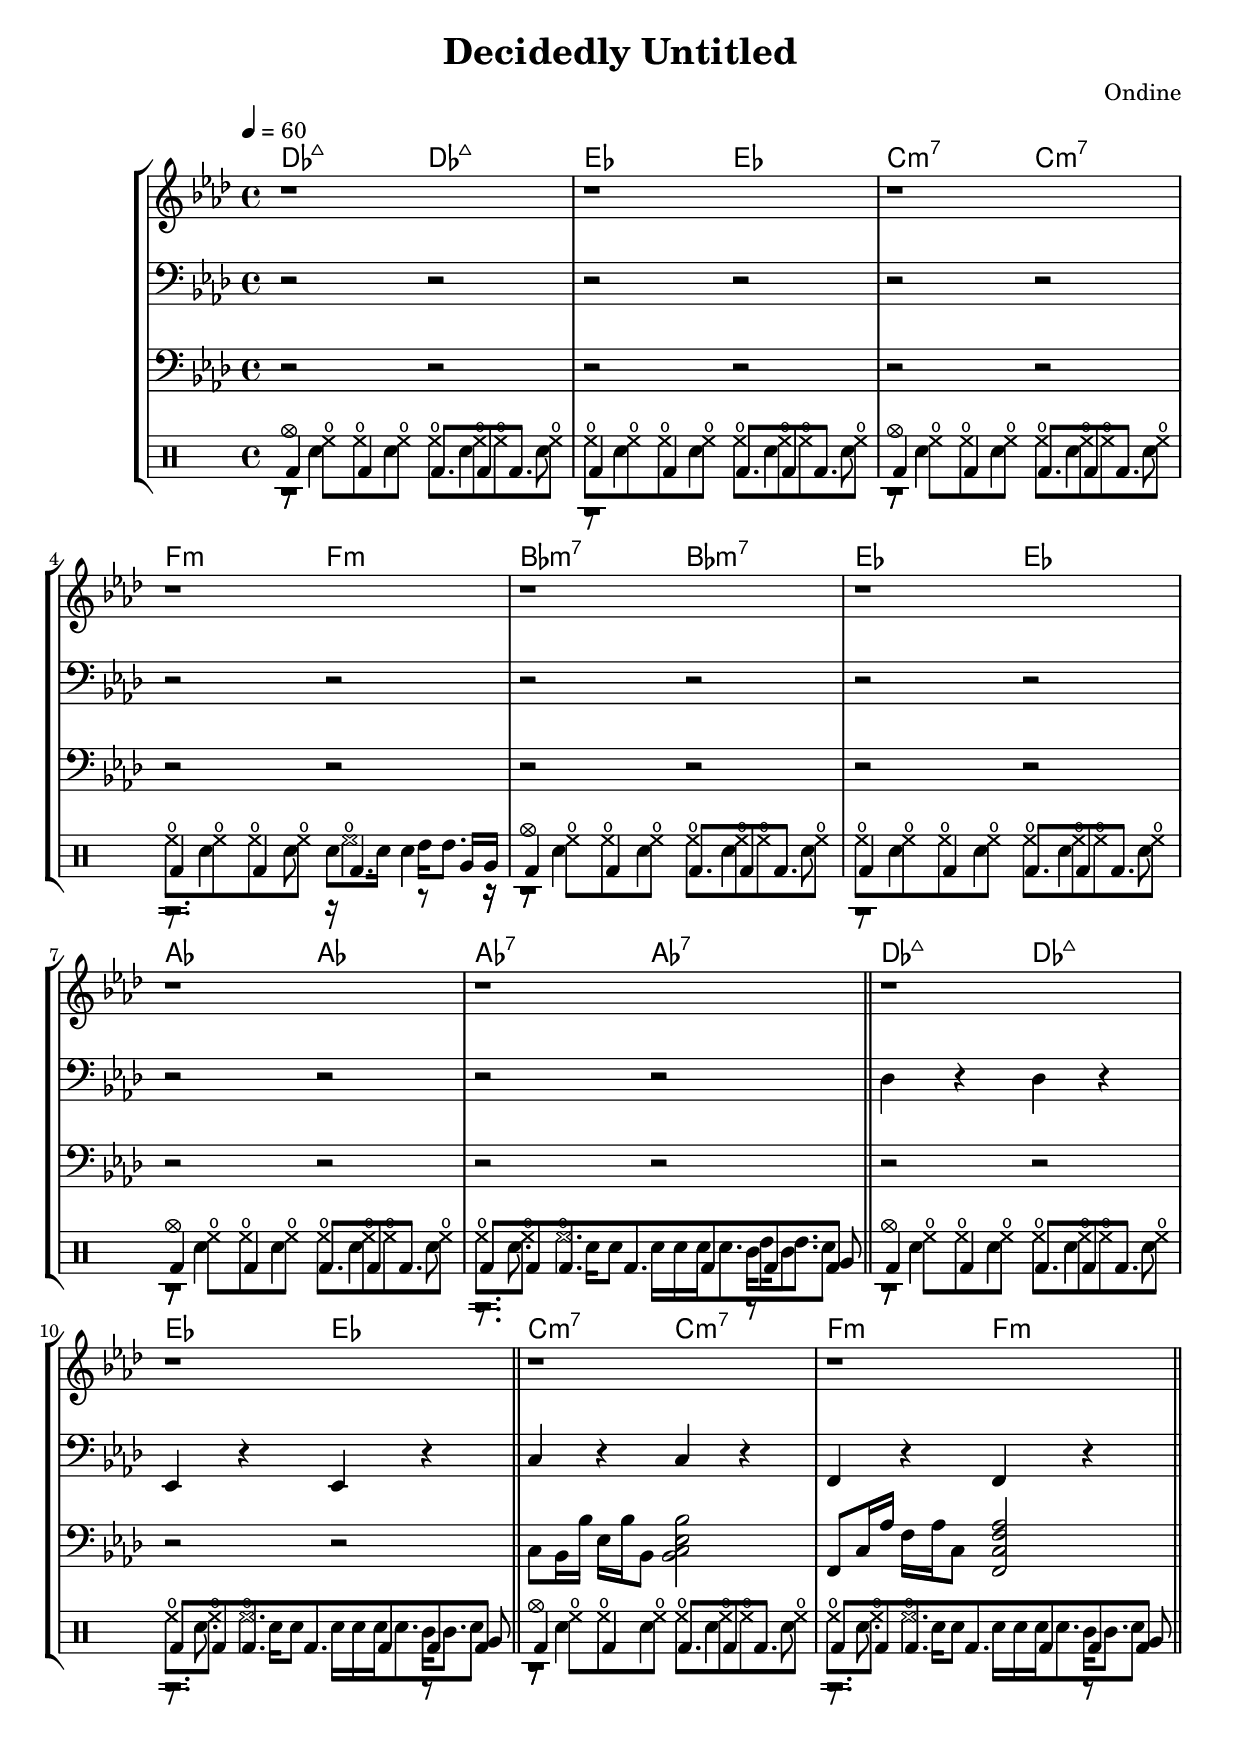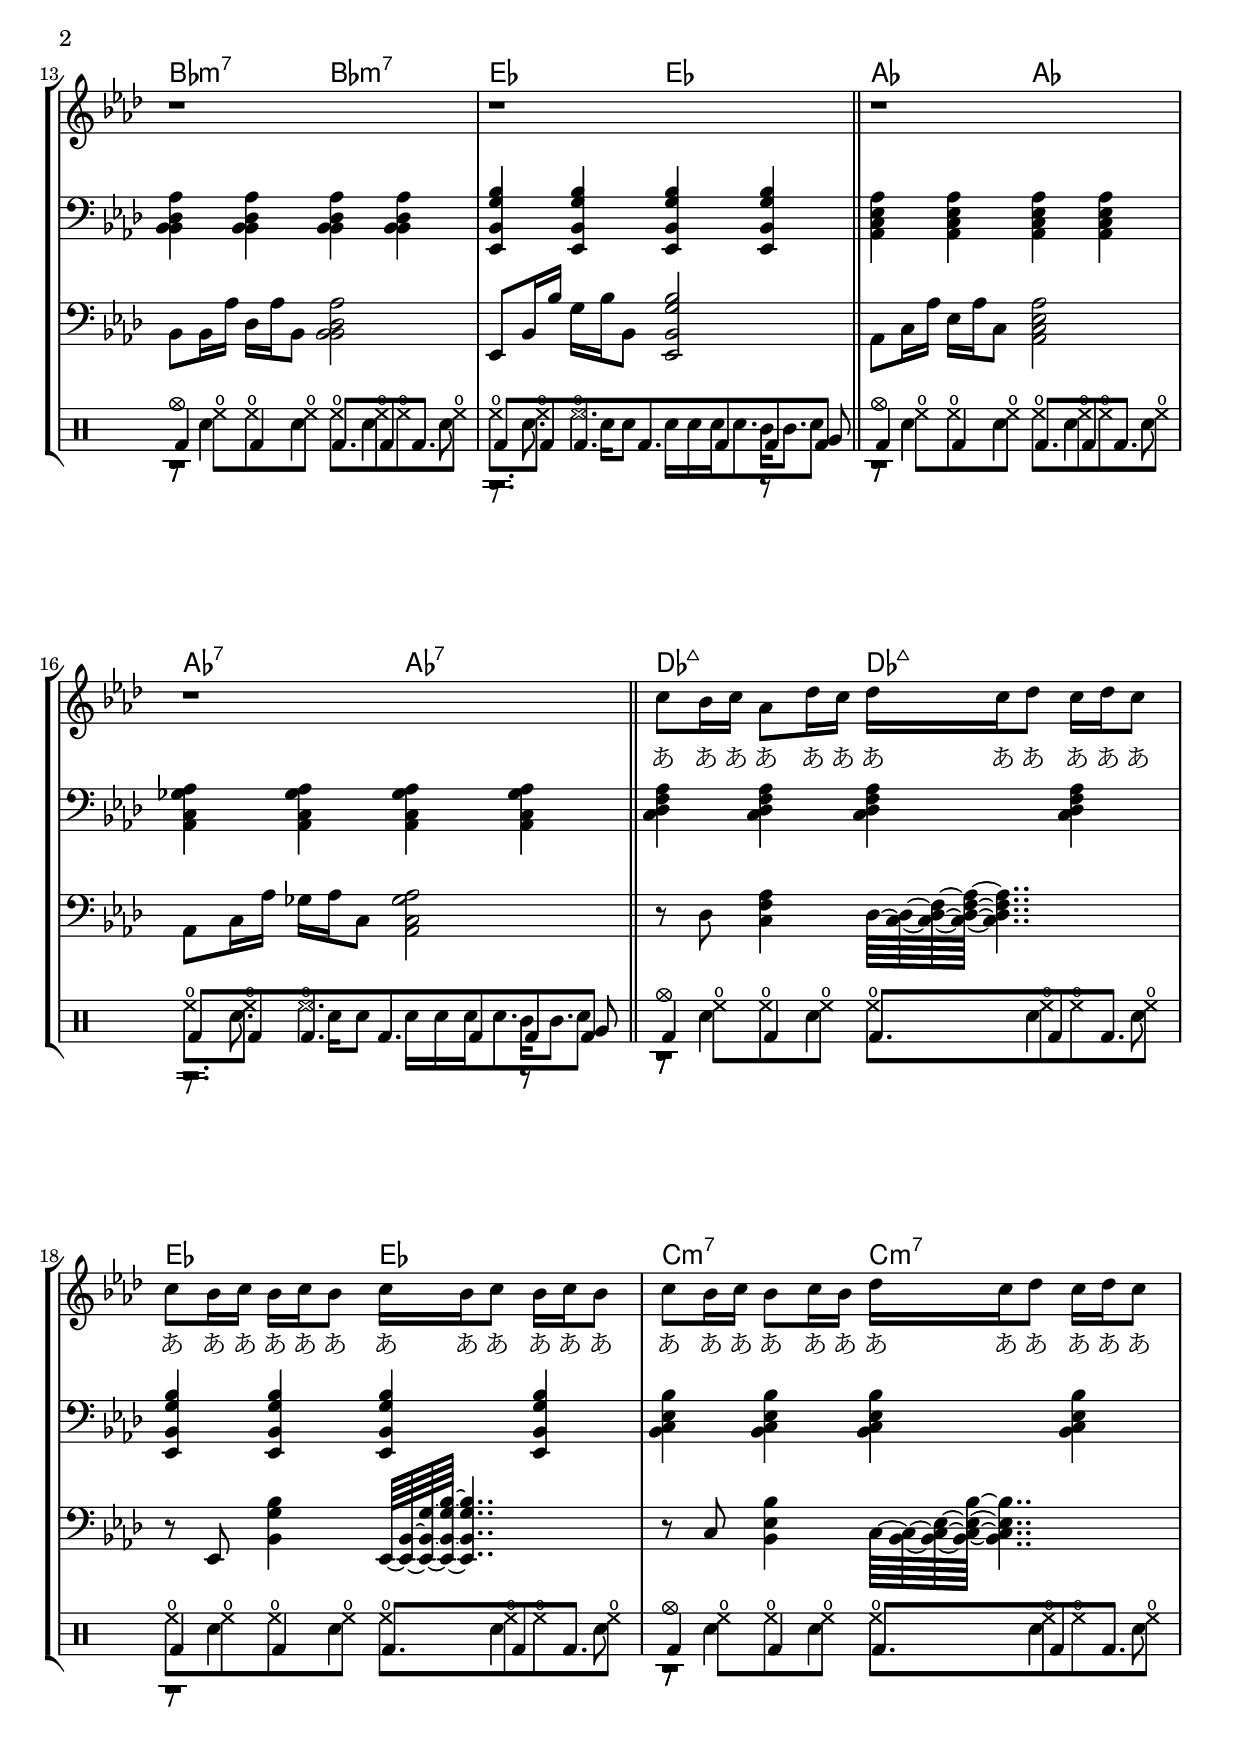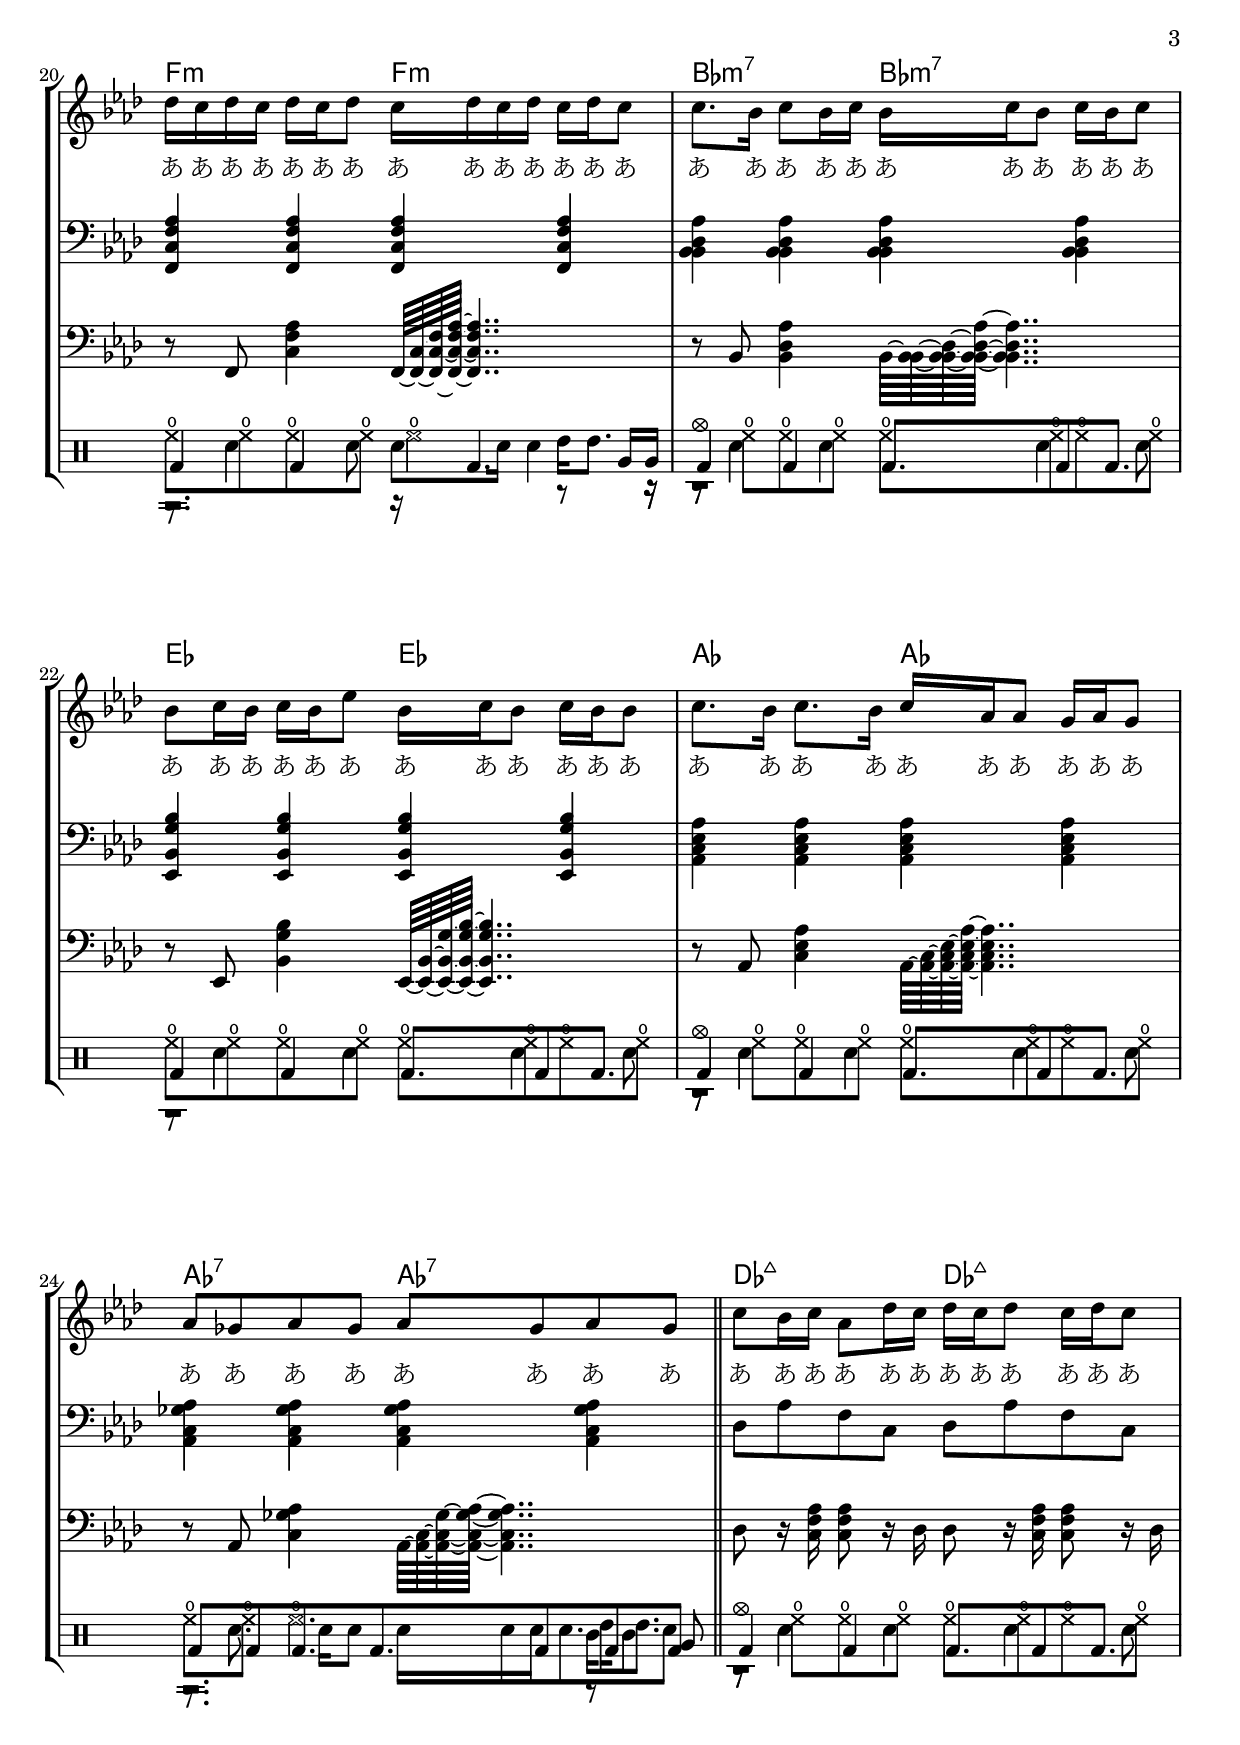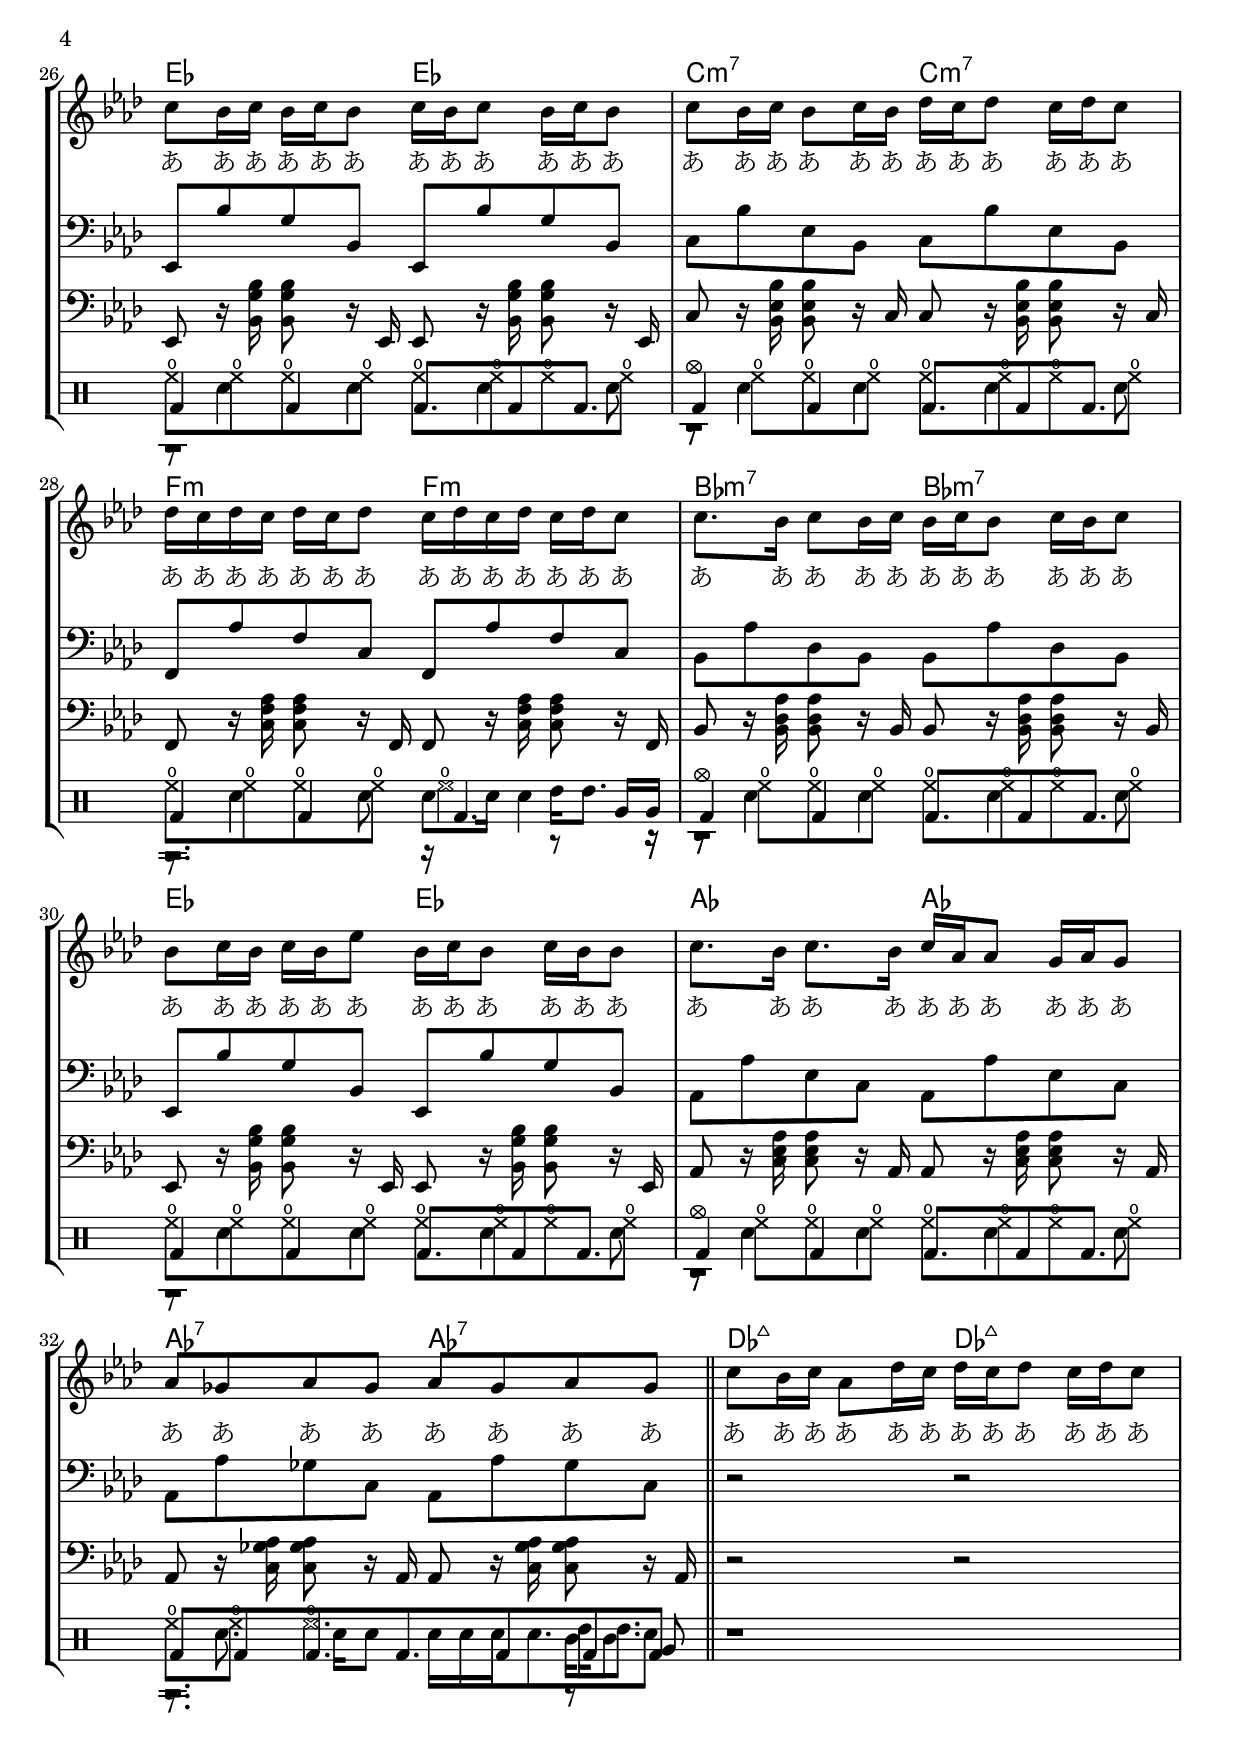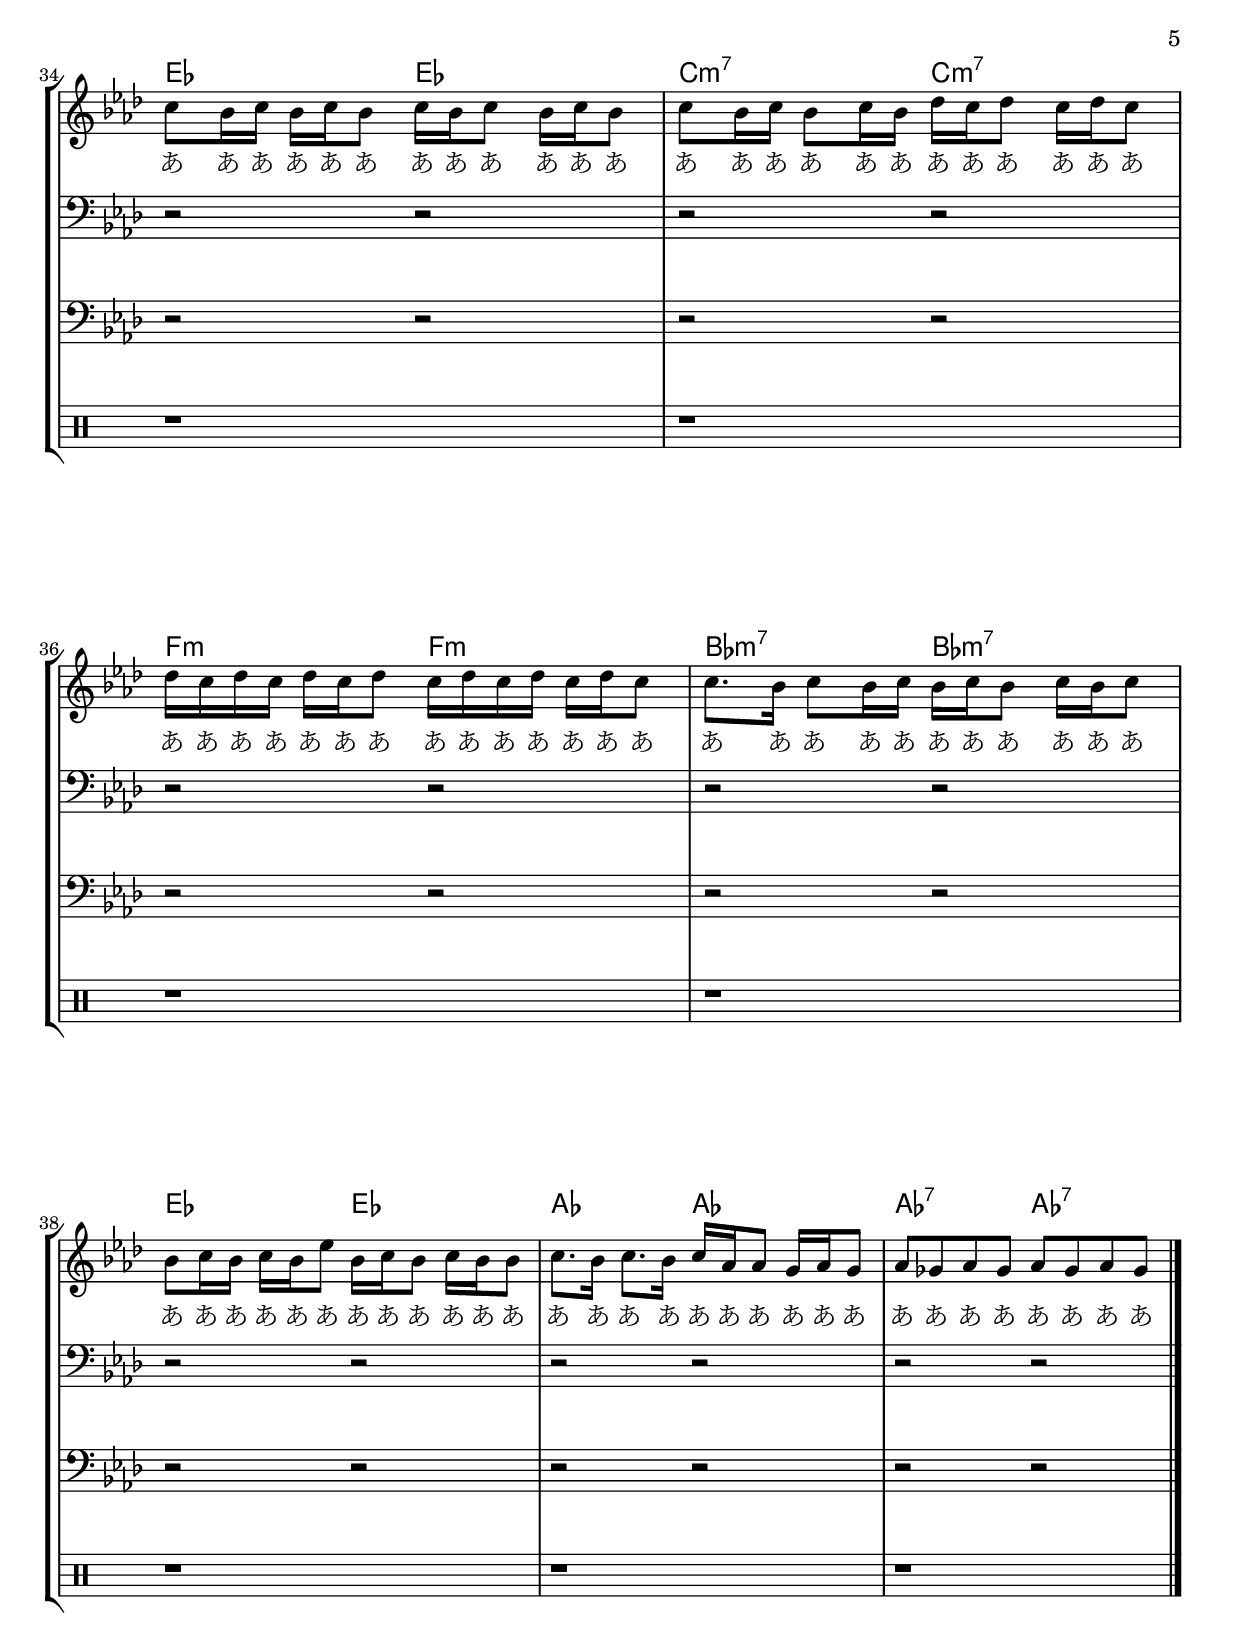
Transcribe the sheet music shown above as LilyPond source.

\version "2.12.1"

\header {
	title = \markup {"Decidedly Untitled"}
	composer = \markup \center-column {Ondine}
}

harmony = \chordmode {
	des2:maj7 des:maj7 es es c:min7 c:min7 f:m f:m bes:min7 bes:min7 es es as as as:7 as:7 

	des:maj7 des:maj7 es es 

	c:min7 c:min7 f:m f:m 

	bes:min7 bes:min7 es es 

	as as as:7 as:7 

	des:maj7 des:maj7 es es c:min7 c:min7 f:m f:m bes:min7 bes:min7 es es as as as:7 as:7 

	des:maj7 des:maj7 es es c:min7 c:min7 f:m f:m bes:min7 bes:min7 es es as as as:7 as:7 

	des:maj7 des:maj7 es es c:min7 c:min7 f:m f:m bes:min7 bes:min7 es es as as as:7 as:7 
}

melody = {
	\key as \major
	\tempo 4 = 60
	r1 | r1 | r1 | r1 | r1 | r1 | r1 | r1   
	r1 | r1   
	r1 | r1   
	r1 | r1   
	r1 | r1   
	\set Staff.midiInstrument = #"Steel Drums"
	 c''8  bes'16  c''16  as'8  des''16  c''16  des''16  c''16  des''8  c''16  des''16  c''8 
	c''8  bes'16  c''16  bes'16  c''16  bes'8  c''16  bes'16  c''8  bes'16  c''16  bes'8 
	c''8  bes'16  c''16  bes'8  c''16  bes'16  des''16  c''16  des''8  c''16  des''16  c''8 
	des''16  c''16  des''16  c''16  des''16  c''16  des''8  c''16  des''16  c''16  des''16  c''16  des''16  c''8 
	c''8.  bes'16  c''8  bes'16  c''16  bes'16  c''16  bes'8  c''16  bes'16  c''8 
	bes'8  c''16  bes'16  c''16  bes'16  es''8  bes'16  c''16  bes'8  c''16  bes'16  bes'8 
	c''8.  bes'16  c''8.  bes'16  c''16  as'16  as'8  g'16  as'16  g'8 
	as'8  ges'8  as'8  ges'8  as'8  ges'8  as'8  ges'8
	\set Staff.midiInstrument = #"Steel Drums"
	 c''8  bes'16  c''16  as'8  des''16  c''16  des''16  c''16  des''8  c''16  des''16  c''8 
	c''8  bes'16  c''16  bes'16  c''16  bes'8  c''16  bes'16  c''8  bes'16  c''16  bes'8 
	c''8  bes'16  c''16  bes'8  c''16  bes'16  des''16  c''16  des''8  c''16  des''16  c''8 
	des''16  c''16  des''16  c''16  des''16  c''16  des''8  c''16  des''16  c''16  des''16  c''16  des''16  c''8 
	c''8.  bes'16  c''8  bes'16  c''16  bes'16  c''16  bes'8  c''16  bes'16  c''8 
	bes'8  c''16  bes'16  c''16  bes'16  es''8  bes'16  c''16  bes'8  c''16  bes'16  bes'8 
	c''8.  bes'16  c''8.  bes'16  c''16  as'16  as'8  g'16  as'16  g'8 
	as'8  ges'8  as'8  ges'8  as'8  ges'8  as'8  ges'8
	\set Staff.midiInstrument = #"Steel Drums"
	 c''8  bes'16  c''16  as'8  des''16  c''16  des''16  c''16  des''8  c''16  des''16  c''8 
	c''8  bes'16  c''16  bes'16  c''16  bes'8  c''16  bes'16  c''8  bes'16  c''16  bes'8 
	c''8  bes'16  c''16  bes'8  c''16  bes'16  des''16  c''16  des''8  c''16  des''16  c''8 
	des''16  c''16  des''16  c''16  des''16  c''16  des''8  c''16  des''16  c''16  des''16  c''16  des''16  c''8 
	c''8.  bes'16  c''8  bes'16  c''16  bes'16  c''16  bes'8  c''16  bes'16  c''8 
	bes'8  c''16  bes'16  c''16  bes'16  es''8  bes'16  c''16  bes'8  c''16  bes'16  bes'8 
	c''8.  bes'16  c''8.  bes'16  c''16  as'16  as'8  g'16  as'16  g'8 
	as'8  ges'8  as'8  ges'8  as'8  ges'8  as'8  ges'8
	\bar "|."
}

words = \lyricmode {
	
	
	
	
	
	あ  あ  あ  あ  あ  あ  あ  あ  あ  あ  あ  あ  あ  あ  あ  あ  あ  あ  あ  あ  あ  あ  あ  あ  あ  あ  あ  あ  あ  あ  あ  あ  あ  あ  あ  あ  あ  あ  あ  あ  あ  あ  あ  あ  あ  あ  あ  あ  あ  あ  あ  あ  あ  あ  あ  あ  あ  あ  あ  あ  あ  あ  あ  あ  あ  あ  あ  あ  あ  あ  あ  あ  あ  あ  あ  あ  あ  あ  あ  あ  あ  あ  あ  あ  あ  あ  あ  あ  あ  あ  あ  
	あ  あ  あ  あ  あ  あ  あ  あ  あ  あ  あ  あ  あ  あ  あ  あ  あ  あ  あ  あ  あ  あ  あ  あ  あ  あ  あ  あ  あ  あ  あ  あ  あ  あ  あ  あ  あ  あ  あ  あ  あ  あ  あ  あ  あ  あ  あ  あ  あ  あ  あ  あ  あ  あ  あ  あ  あ  あ  あ  あ  あ  あ  あ  あ  あ  あ  あ  あ  あ  あ  あ  あ  あ  あ  あ  あ  あ  あ  あ  あ  あ  あ  あ  あ  あ  あ  あ  あ  あ  あ  あ  
	あ  あ  あ  あ  あ  あ  あ  あ  あ  あ  あ  あ  あ  あ  あ  あ  あ  あ  あ  あ  あ  あ  あ  あ  あ  あ  あ  あ  あ  あ  あ  あ  あ  あ  あ  あ  あ  あ  あ  あ  あ  あ  あ  あ  あ  あ  あ  あ  あ  あ  あ  あ  あ  あ  あ  あ  あ  あ  あ  あ  あ  あ  あ  あ  あ  あ  あ  あ  あ  あ  あ  あ  あ  あ  あ  あ  あ  あ  あ  あ  あ  あ  あ  あ  あ  あ  あ  あ  あ  あ  あ  
}

tempochange = {
	\tempo 4 = 60
	r1 | r1 | r1 | r1 | r1 | r1 | r1 | r1 \bar "||"
	\tempo 4 = 60
	r1 | r1 \bar "||"
	\tempo 4 = 60
	r1 | r1 \bar "||"
	\tempo 4 = 60
	r1 | r1 \bar "||"
	\tempo 4 = 60
	r1 | r1 \bar "||"
	\tempo 4 = 60
	r1 | r1 | r1 | r1 | r1 | r1 | r1 | r1 \bar "||"
	\tempo 4 = 60
	r1 | r1 | r1 | r1 | r1 | r1 | r1 | r1 \bar "||"
	\tempo 4 = 60
	r1 | r1 | r1 | r1 | r1 | r1 | r1 | r1 \bar "|."
}

mainacc = {
	\clef bass
	\set Staff.midiInstrument = #"Acoustic grand"
	\key as \major
	\tempo 4 = 60
	r2
	r2
	r2
	r2
	r2
	r2
	r2
	r2
	r2
	r2
	r2
	r2
	r2
	r2
	r2
	r2
	\bar "||"

	\set Staff.midiInstrument = #"Woodblock"
	des4 r4
	des4 r4
	es,4 r4
	es,4 r4
	\bar "||"

	\set Staff.midiInstrument = #"Woodblock"
	c4 r4
	c4 r4
	f,4 r4
	f,4 r4
	\bar "||"

	\set Staff.midiInstrument = #"Tinkle Bell"
	<bes, bes, des as>4 <bes, bes, des as>4
	<bes, bes, des as>4 <bes, bes, des as>4
	<es, bes, g bes>4 <es, bes, g bes>4
	<es, bes, g bes>4 <es, bes, g bes>4
	\bar "||"

	\set Staff.midiInstrument = #"Tinkle Bell"
	<as, c es as>4 <as, c es as>4
	<as, c es as>4 <as, c es as>4
	<as, c ges as>4 <as, c ges as>4
	<as, c ges as>4 <as, c ges as>4
	\bar "||"

	\set Staff.midiInstrument = #"Acoustic Bass"
	<des c f as>4 <des c f as>4
	<des c f as>4 <des c f as>4
	<es, bes, g bes>4 <es, bes, g bes>4
	<es, bes, g bes>4 <es, bes, g bes>4
	<c bes, es bes>4 <c bes, es bes>4
	<c bes, es bes>4 <c bes, es bes>4
	<f, c f as>4 <f, c f as>4
	<f, c f as>4 <f, c f as>4
	<bes, bes, des as>4 <bes, bes, des as>4
	<bes, bes, des as>4 <bes, bes, des as>4
	<es, bes, g bes>4 <es, bes, g bes>4
	<es, bes, g bes>4 <es, bes, g bes>4
	<as, c es as>4 <as, c es as>4
	<as, c es as>4 <as, c es as>4
	<as, c ges as>4 <as, c ges as>4
	<as, c ges as>4 <as, c ges as>4
	\bar "||"

	\set Staff.midiInstrument = #"Acoustic Bass"
	des8 as f c
	des8 as f c
	es,8 bes g bes,
	es,8 bes g bes,
	c8 bes es bes,
	c8 bes es bes,
	f,8 as f c
	f,8 as f c
	bes,8 as des bes,
	bes,8 as des bes,
	es,8 bes g bes,
	es,8 bes g bes,
	as,8 as es c
	as,8 as es c
	as,8 as ges c
	as,8 as ges c
	\bar "||"

	\set Staff.midiInstrument = #"Acoustic grand"
	r2
	r2
	r2
	r2
	r2
	r2
	r2
	r2
	r2
	r2
	r2
	r2
	r2
	r2
	r2
	r2
	\bar "|."
}

subacc = {
	\clef bass
	\set Staff.midiInstrument = #"Acoustic grand"
	\key as \major
	\tempo 4 = 60
	r2
	r2
	r2
	r2
	r2
	r2
	r2
	r2
	r2
	r2
	r2
	r2
	r2
	r2
	r2
	r2
	\bar "||"

	\set Staff.midiInstrument = #"Acoustic grand"
	r2
	r2
	r2
	r2
	\bar "||"

	\set Staff.midiInstrument = #"Melodic Tom"
	c8 bes,16 bes es bes bes,8
	<c bes, es bes>2
	f,8 c16 as f as c8
	<f, c f as>2
	\bar "||"

	\set Staff.midiInstrument = #"Melodic Tom"
	bes,8 bes,16 as des as bes,8
	<bes, bes, des as>2
	es,8 bes,16 bes g bes bes,8
	<es, bes, g bes>2
	\bar "||"

	\set Staff.midiInstrument = #"Steel Drums"
	as,8 c16 as es as c8
	<as, c es as>2
	as,8 c16 as ges as c8
	<as, c ges as>2
	\bar "||"

	\set Staff.midiInstrument = #"Melodic Tom"
	r8 des8 <c f as>4
	des64~ <des~ c~> <des~ c~ f~> <des c f as>~ <des c f as>4..
	r8 es,8 <bes, g bes>4
	es,64~ <es,~ bes,~> <es,~ bes,~ g~> <es, bes, g bes>~ <es, bes, g bes>4..
	r8 c8 <bes, es bes>4
	c64~ <c~ bes,~> <c~ bes,~ es~> <c bes, es bes>~ <c bes, es bes>4..
	r8 f,8 <c f as>4
	f,64~ <f,~ c~> <f,~ c~ f~> <f, c f as>~ <f, c f as>4..
	r8 bes,8 <bes, des as>4
	bes,64~ <bes,~ bes,~> <bes,~ bes,~ des~> <bes, bes, des as>~ <bes, bes, des as>4..
	r8 es,8 <bes, g bes>4
	es,64~ <es,~ bes,~> <es,~ bes,~ g~> <es, bes, g bes>~ <es, bes, g bes>4..
	r8 as,8 <c es as>4
	as,64~ <as,~ c~> <as,~ c~ es~> <as, c es as>~ <as, c es as>4..
	r8 as,8 <c ges as>4
	as,64~ <as,~ c~> <as,~ c~ ges~> <as, c ges as>~ <as, c ges as>4..
	\bar "||"

	\set Staff.midiInstrument = #"Timpani"
	des8 r16 <c f as>16 <c f as>8 r16 des16
	des8 r16 <c f as>16 <c f as>8 r16 des16
	es,8 r16 <bes, g bes>16 <bes, g bes>8 r16 es,16
	es,8 r16 <bes, g bes>16 <bes, g bes>8 r16 es,16
	c8 r16 <bes, es bes>16 <bes, es bes>8 r16 c16
	c8 r16 <bes, es bes>16 <bes, es bes>8 r16 c16
	f,8 r16 <c f as>16 <c f as>8 r16 f,16
	f,8 r16 <c f as>16 <c f as>8 r16 f,16
	bes,8 r16 <bes, des as>16 <bes, des as>8 r16 bes,16
	bes,8 r16 <bes, des as>16 <bes, des as>8 r16 bes,16
	es,8 r16 <bes, g bes>16 <bes, g bes>8 r16 es,16
	es,8 r16 <bes, g bes>16 <bes, g bes>8 r16 es,16
	as,8 r16 <c es as>16 <c es as>8 r16 as,16
	as,8 r16 <c es as>16 <c es as>8 r16 as,16
	as,8 r16 <c ges as>16 <c ges as>8 r16 as,16
	as,8 r16 <c ges as>16 <c ges as>8 r16 as,16
	\bar "||"

	\set Staff.midiInstrument = #"Acoustic grand"
	r2
	r2
	r2
	r2
	r2
	r2
	r2
	r2
	r2
	r2
	r2
	r2
	r2
	r2
	r2
	r2
	\bar "|."
}

percA = {
	\drummode {
	r8 hho8 hho8 hho8 hho8 hho8 hho8 hho8  |hho8 hho8 hho8 hho8 hho8 hho8 hho8 hho8  |r8 hho8 hho8 hho8 hho8 hho8 hho8 hho8  |hho8 hho8 hho8 hho8 hho2  |r8 hho8 hho8 hho8 hho8 hho8 hho8 hho8  |hho8 hho8 hho8 hho8 hho8 hho8 hho8 hho8  |r8 hho8 hho8 hho8 hho8 hho8 hho8 hho8  |hho8 hho8 hho2.  \bar "||"
	r8 hho8 hho8 hho8 hho8 hho8 hho8 hho8  |hho8 hho8 hho2.  \bar "||"
	r8 hho8 hho8 hho8 hho8 hho8 hho8 hho8  |hho8 hho8 hho2.  \bar "||"
	r8 hho8 hho8 hho8 hho8 hho8 hho8 hho8  |hho8 hho8 hho2.  \bar "||"
	r8 hho8 hho8 hho8 hho8 hho8 hho8 hho8  |hho8 hho8 hho2.  \bar "||"
	r8 hho8 hho8 hho8 hho8 hho8 hho8 hho8  |hho8 hho8 hho8 hho8 hho8 hho8 hho8 hho8  |r8 hho8 hho8 hho8 hho8 hho8 hho8 hho8  |hho8 hho8 hho8 hho8 hho2  |r8 hho8 hho8 hho8 hho8 hho8 hho8 hho8  |hho8 hho8 hho8 hho8 hho8 hho8 hho8 hho8  |r8 hho8 hho8 hho8 hho8 hho8 hho8 hho8  |hho8 hho8 hho2.  \bar "||"
	r8 hho8 hho8 hho8 hho8 hho8 hho8 hho8  |hho8 hho8 hho8 hho8 hho8 hho8 hho8 hho8  |r8 hho8 hho8 hho8 hho8 hho8 hho8 hho8  |hho8 hho8 hho8 hho8 hho2  |r8 hho8 hho8 hho8 hho8 hho8 hho8 hho8  |hho8 hho8 hho8 hho8 hho8 hho8 hho8 hho8  |r8 hho8 hho8 hho8 hho8 hho8 hho8 hho8  |hho8 hho8 hho2.  \bar "||"
	r1 |r1 |r1 |r1 |r1 |r1 |r1 |r1 \bar "|."
	}
}

percB = {
	\drummode {
	r8 sn4 sn4 sn4 sn8  |r8 sn4 sn4 sn4 sn8  |r8 sn4 sn4 sn4 sn8  |r8 sn4 sn8 sn8 sn16 sn4 r16  |r8 sn4 sn4 sn4 sn8  |r8 sn4 sn4 sn4 sn8  |r8 sn4 sn4 sn4 sn8  |r8 sn8. sn16 sn8 sn16 sn16 sn16 sn8. sn8  \bar "||"
	r8 sn4 sn4 sn4 sn8  |r8 sn8. sn16 sn8 sn16 sn16 sn16 sn8. sn8  \bar "||"
	r8 sn4 sn4 sn4 sn8  |r8 sn8. sn16 sn8 sn16 sn16 sn16 sn8. sn8  \bar "||"
	r8 sn4 sn4 sn4 sn8  |r8 sn8. sn16 sn8 sn16 sn16 sn16 sn8. sn8  \bar "||"
	r8 sn4 sn4 sn4 sn8  |r8 sn8. sn16 sn8 sn16 sn16 sn16 sn8. sn8  \bar "||"
	r8 sn4 sn4 sn4 sn8  |r8 sn4 sn4 sn4 sn8  |r8 sn4 sn4 sn4 sn8  |r8 sn4 sn8 sn8 sn16 sn4 r16  |r8 sn4 sn4 sn4 sn8  |r8 sn4 sn4 sn4 sn8  |r8 sn4 sn4 sn4 sn8  |r8 sn8. sn16 sn8 sn16 sn16 sn16 sn8. sn8  \bar "||"
	r8 sn4 sn4 sn4 sn8  |r8 sn4 sn4 sn4 sn8  |r8 sn4 sn4 sn4 sn8  |r8 sn4 sn8 sn8 sn16 sn4 r16  |r8 sn4 sn4 sn4 sn8  |r8 sn4 sn4 sn4 sn8  |r8 sn4 sn4 sn4 sn8  |r8 sn8. sn16 sn8 sn16 sn16 sn16 sn8. sn8  \bar "||"
	r1 |r1 |r1 |r1 |r1 |r1 |r1 |r1 \bar "|."
	}
}

percC = {
	\drummode {
	bd4 bd4 bd8. bd8 bd8.  |bd4 bd4 bd8. bd8 bd8.  |bd4 bd4 bd8. bd8 bd8.  |bd4 bd4 r16 bd4. r16  |bd4 bd4 bd8. bd8 bd8.  |bd4 bd4 bd8. bd8 bd8.  |bd4 bd4 bd8. bd8 bd8.  |bd8 bd8 bd8. bd8. bd8 bd8 bd8  \bar "||"
	bd4 bd4 bd8. bd8 bd8.  |bd8 bd8 bd8. bd8. bd8 bd8 bd8  \bar "||"
	bd4 bd4 bd8. bd8 bd8.  |bd8 bd8 bd8. bd8. bd8 bd8 bd8  \bar "||"
	bd4 bd4 bd8. bd8 bd8.  |bd8 bd8 bd8. bd8. bd8 bd8 bd8  \bar "||"
	bd4 bd4 bd8. bd8 bd8.  |bd8 bd8 bd8. bd8. bd8 bd8 bd8  \bar "||"
	bd4 bd4 bd8. bd8 bd8.  |bd4 bd4 bd8. bd8 bd8.  |bd4 bd4 bd8. bd8 bd8.  |bd4 bd4 r16 bd4. r16  |bd4 bd4 bd8. bd8 bd8.  |bd4 bd4 bd8. bd8 bd8.  |bd4 bd4 bd8. bd8 bd8.  |bd8 bd8 bd8. bd8. bd8 bd8 bd8  \bar "||"
	bd4 bd4 bd8. bd8 bd8.  |bd4 bd4 bd8. bd8 bd8.  |bd4 bd4 bd8. bd8 bd8.  |bd4 bd4 r16 bd4. r16  |bd4 bd4 bd8. bd8 bd8.  |bd4 bd4 bd8. bd8 bd8.  |bd4 bd4 bd8. bd8 bd8.  |bd8 bd8 bd8. bd8. bd8 bd8 bd8  \bar "||"
	r1 |r1 |r1 |r1 |r1 |r1 |r1 |r1 \bar "|."
	}
}

percD = {
	\drummode {
	cymc1  |r1  |cymc1  |r1  |cymc1  |r1  |cymc1  |r1  \bar "||"
	cymc1  |r1  \bar "||"
	cymc1  |r1  \bar "||"
	cymc1  |r1  \bar "||"
	cymc1  |r1  \bar "||"
	cymc1  |r1  |cymc1  |r1  |cymc1  |r1  |cymc1  |r1  \bar "||"
	cymc1  |r1  |cymc1  |r1  |cymc1  |r1  |cymc1  |r1  \bar "||"
	r1 |r1 |r1 |r1 |r1 |r1 |r1 |r1 \bar "|."
	}
}

percE = {
	\drummode {
	r1 |r1 |r1 |r2. tommh16 tommh8.  |r1 |r1 |r1 |r2. tommh16 tommh8.  \bar "||"
	r1 |r1 \bar "||"
	r1 |r1 \bar "||"
	r1 |r1 \bar "||"
	r1 |r1 \bar "||"
	r1 |r1 |r1 |r2. tommh16 tommh8.  |r1 |r1 |r1 |r2. tommh16 tommh8.  \bar "||"
	r1 |r1 |r1 |r2. tommh16 tommh8.  |r1 |r1 |r1 |r2. tommh16 tommh8.  \bar "||"
	r1 |r1 |r1 |r1 |r1 |r1 |r1 |r1 \bar "|."
	}
}

percF = {
	\drummode {
	r1 |r1 |r1 |r2. r8 tomfh16 tomfh16  |r1 |r1 |r1 |r2. r8 tomfh8  \bar "||"
	r1 |r2. r8 tomfh8  \bar "||"
	r1 |r2. r8 tomfh8  \bar "||"
	r1 |r2. r8 tomfh8  \bar "||"
	r1 |r2. r8 tomfh8  \bar "||"
	r1 |r1 |r1 |r2. r8 tomfh16 tomfh16  |r1 |r1 |r1 |r2. r8 tomfh8  \bar "||"
	r1 |r1 |r1 |r2. r8 tomfh16 tomfh16  |r1 |r1 |r1 |r2. r8 tomfh8  \bar "||"
	r1 | r1 | r1 | r1 | r1 | r1 | r1 | r1 \bar "|."
	}
}

percG = {
	\drummode {
	r1 |r1 |r1 |r1 |r1 |r1 |r1 |r2. tomml16 tomml8.  \bar "||"
	r1 |r2. tomml16 tomml8.  \bar "||"
	r1 |r2. tomml16 tomml8.  \bar "||"
	r1 |r2. tomml16 tomml8.  \bar "||"
	r1 |r2. tomml16 tomml8.  \bar "||"
	r1 |r1 |r1 |r1 |r1 |r1 |r1 |r2. tomml16 tomml8.  \bar "||"
	r1 |r1 |r1 |r1 |r1 |r1 |r1 |r2. tomml16 tomml8.  \bar "||"
	r1 | r1 | r1 | r1 | r1 | r1 | r1 | r1 \bar "|."
	}
}

\score {
	<<
		\new StaffGroup <<
			\new ChordNames {\harmony}
			\new Voice = "melody" {\melody}
			\new Lyrics \lyricsto "melody" \words
			\new Staff = "mainacc" {\mainacc}
			\new Staff = "subacc" {\subacc}
			\new DrumStaff <<
				\new DrumVoice {\percA}
				\new DrumVoice {\percB}
				\new DrumVoice {\percC}
				\new DrumVoice {\percD}
				\new DrumVoice {\percE}
				\new DrumVoice {\percF}
				\new DrumVoice {\percG}
			>>
		>>
	>>
	\layout { }
}
